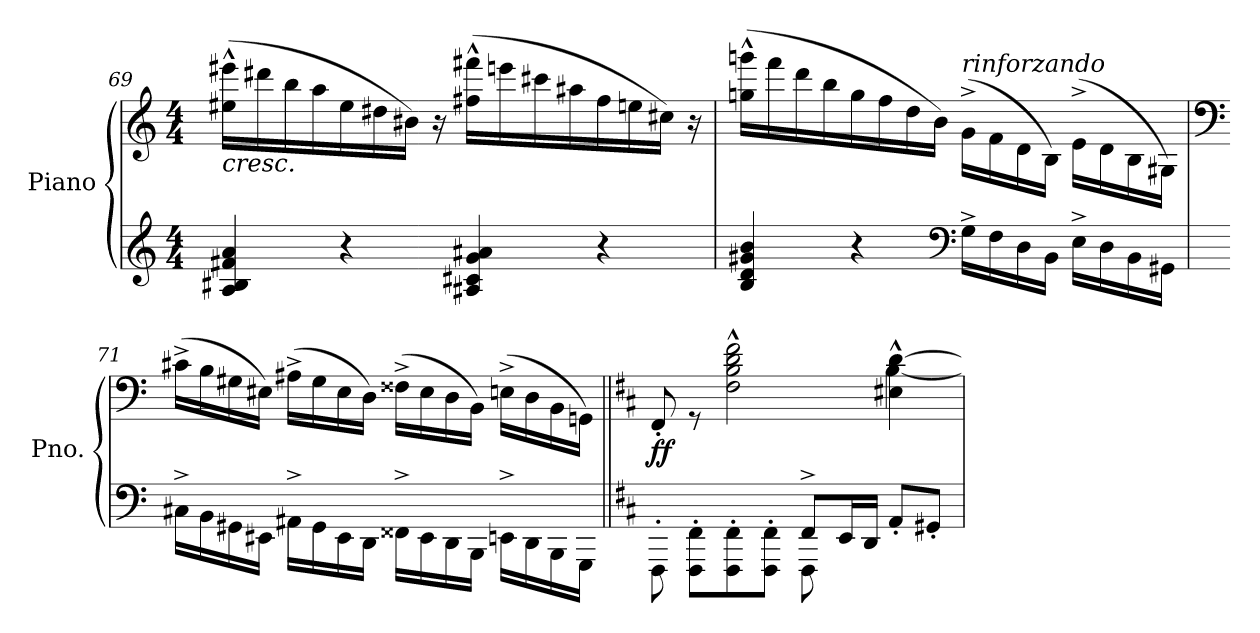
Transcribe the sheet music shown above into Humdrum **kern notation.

**kern	**kern	**dynam
*part1	*part1	*part1
*staff2	*staff1	*staff1/2
*I"Piano	*	*
*I'Pno.	*	*
*clefG2	*clefG2	*
*k[]	*k[]	*
*M4/4	*M4/4	*
=69	=69	=69
!	!LO:TX:b:i:t=cresc.	!
4A/ 4B#X/ 4f#X/ 4a/	(>16ee#X\^^ 16eee#X\^^LL	.
.	16ddd#X\	.
.	16bb\	.
.	16aa\	.
4r	16ee#\	.
.	16dd#X\	.
*	*MM150	*
.	16b#X\JJ)	.
.	16r	.
*	*MM170	*
4A#X/ 4c#X/ 4g/ 4a#X/	(>16ff#X\^^ 16fff#X\^^LL	.
.	16eeen\	.
.	16ccc#X\	.
.	16aa#X\	.
4r	16ff#\	.
.	16een\	.
*	*MM150	*
.	16cc#X\JJ)	.
.	16r	.
!!LO:LB:g=z
=70	=70	=70
*	*MM170	*
4B/ 4d/ 4g#X/ 4b/	(>16ggn\^^ 16gggn\^^LL	.
.	16fff\	.
.	16ddd\	.
.	16bb\	.
4r	16gg\	.
.	16ff\	.
.	16dd\	.
.	16b\JJ)	.
*clefF4	*	*
!	!LO:TX:a:i:t=rinforzando	!
16G^\LL	(>16g^\LL	.
16F\	16f\	.
16D\	16d\	.
16BB\JJ	16B\JJ)	.
16E^\LL	(>16e^\LL	.
16D\	16d\	.
16BB\	16B\	.
16GG#X\JJ	16G#X\JJ)	.
=71	=71	=71
*	*clefF4	*
*	*MM160	*
16C#X^\LL	(>16c#X^\LL	.
16BB\	16B\	.
16GG#X\	16G#X\	.
16EE#X\JJ	16E#X\JJ)	.
*	*MM140	*
16AA#X^\LL	(>16A#X^\LL	.
16GG#\	16G#\	.
16EE#\	16E#\	.
16DD\JJ	16D\JJ)	.
*	*MM130	*
16FF##X^\LL	(>16F##X^\LL	.
16EE#\	16E#\	.
16DD\	16D\	.
16BBB\JJ	16BB\JJ)	.
*	*MM120	*
16EEn^\LL	(>16En^\LL	.
16DD\	16D\	.
16BBB\	16BB\	.
16GGG\JJ	16GGn\JJ)	.
!!LO:LB:g=z
=72||	=72||	=72||
*k[f#c#]	*k[f#c#]	*
*	*MM110	*
*^	*^	*
!	!	!	!	!LO:DY:b
8FFF#'\	2ryy	8FF#'/	2.ryy	ff
8FFF#\' 8FF#\'L	.	8rGG	.	.
8FFF#\' 8FF#\'	.	2F#\^^ 2B\^^ 2d\^^ 2f#\^^	.	.
8FFF#\' 8FF#\'J	.	.	.	.
8FF#^/L	8FFF#\	.	.	.
16EE/L	4.ryy	.	.	.
16DD/JJ	.	.	.	.
*	*	*MM80	*	*
8AA'/L	.	4E#X\^^ [4d\^^	[4B	.
8GG#X'/J	.	.	.	.
*v	*v	*	*	*
*	*v	*v	*
=	=	=
*-	*-	*-
